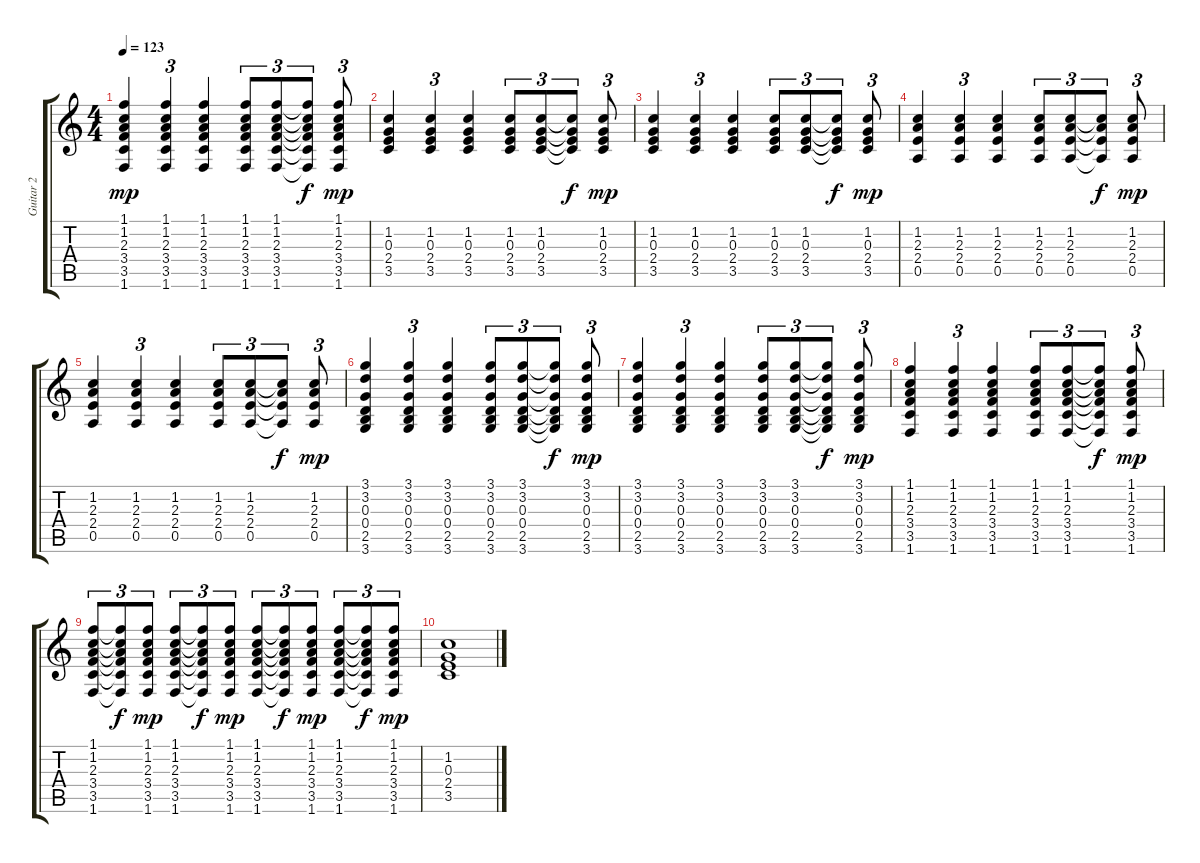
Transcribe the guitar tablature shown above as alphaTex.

\track ("Guitar 2" "Guitar 2") {instrument acousticguitarsteel}
\staff {score tabs}
\tuning (E4 B3 G3 D3 A2 E2) {hide}
\ts (4 4)
\tempo 123
\clef g2
\ks c
(1.1 1.2 2.3 3.4 3.5 1.6).4{dy mp} (1.1 1.2 2.3 3.4 3.5 1.6).4{tu (3 2)} (1.1 1.2 2.3 3.4 3.5 1.6).4 (1.1 1.2 2.3 3.4 3.5 1.6).8{tu (3 2)} (1.1 1.2 2.3 3.4 3.5 1.6).8{tu (3 2)} (1.1{t} 1.2{t} 2.3{t} 3.4{t} 3.5{t} 1.6{t}).8{tu (3 2) dy f} (1.1 1.2 2.3 3.4 3.5 1.6).8{tu (3 2) dy mp} |
(1.2 0.3 2.4 3.5).4 (1.2 0.3 2.4 3.5).4{tu (3 2)} (1.2 0.3 2.4 3.5).4 (1.2 0.3 2.4 3.5).8{tu (3 2)} (1.2 0.3 2.4 3.5).8{tu (3 2)} (1.2{t} 0.3{t} 2.4{t} 3.5{t}).8{tu (3 2) dy f} (1.2 0.3 2.4 3.5).8{tu (3 2) dy mp} |
(1.2 0.3 2.4 3.5).4 (1.2 0.3 2.4 3.5).4{tu (3 2)} (1.2 0.3 2.4 3.5).4 (1.2 0.3 2.4 3.5).8{tu (3 2)} (1.2 0.3 2.4 3.5).8{tu (3 2)} (1.2{t} 0.3{t} 2.4{t} 3.5{t}).8{tu (3 2) dy f} (1.2 0.3 2.4 3.5).8{tu (3 2) dy mp} |
(1.2 2.3 2.4 0.5).4 (1.2 2.3 2.4 0.5).4{tu (3 2)} (1.2 2.3 2.4 0.5).4 (1.2 2.3 2.4 0.5).8{tu (3 2)} (1.2 2.3 2.4 0.5).8{tu (3 2)} (1.2{t} 2.3{t} 2.4{t} 0.5{t}).8{tu (3 2) dy f} (1.2 2.3 2.4 0.5).8{tu (3 2) dy mp} |
(1.2 2.3 2.4 0.5).4 (1.2 2.3 2.4 0.5).4{tu (3 2)} (1.2 2.3 2.4 0.5).4 (1.2 2.3 2.4 0.5).8{tu (3 2)} (1.2 2.3 2.4 0.5).8{tu (3 2)} (1.2{t} 2.3{t} 2.4{t} 0.5{t}).8{tu (3 2) dy f} (1.2 2.3 2.4 0.5).8{tu (3 2) dy mp} |
(3.1 3.2 0.3 0.4 2.5 3.6).4 (3.1 3.2 0.3 0.4 2.5 3.6).4{tu (3 2)} (3.1 3.2 0.3 0.4 2.5 3.6).4 (3.1 3.2 0.3 0.4 2.5 3.6).8{tu (3 2)} (3.1 3.2 0.3 0.4 2.5 3.6).8{tu (3 2)} (3.1{t} 3.2{t} 0.3{t} 0.4{t} 2.5{t} 3.6{t}).8{tu (3 2) dy f} (3.1 3.2 0.3 0.4 2.5 3.6).8{tu (3 2) dy mp} |
(3.1 3.2 0.3 0.4 2.5 3.6).4 (3.1 3.2 0.3 0.4 2.5 3.6).4{tu (3 2)} (3.1 3.2 0.3 0.4 2.5 3.6).4 (3.1 3.2 0.3 0.4 2.5 3.6).8{tu (3 2)} (3.1 3.2 0.3 0.4 2.5 3.6).8{tu (3 2)} (3.1{t} 3.2{t} 0.3{t} 0.4{t} 2.5{t} 3.6{t}).8{tu (3 2) dy f} (3.1 3.2 0.3 0.4 2.5 3.6).8{tu (3 2) dy mp} |
(1.1 1.2 2.3 3.4 3.5 1.6).4 (1.1 1.2 2.3 3.4 3.5 1.6).4{tu (3 2)} (1.1 1.2 2.3 3.4 3.5 1.6).4 (1.1 1.2 2.3 3.4 3.5 1.6).8{tu (3 2)} (1.1 1.2 2.3 3.4 3.5 1.6).8{tu (3 2)} (1.1{t} 1.2{t} 2.3{t} 3.4{t} 3.5{t} 1.6{t}).8{tu (3 2) dy f} (1.1 1.2 2.3 3.4 3.5 1.6).8{tu (3 2) dy mp} |
(1.1 1.2 2.3 3.4 3.5 1.6).8{tu (3 2)} (1.1{t} 1.2{t} 2.3{t} 3.4{t} 3.5{t} 1.6{t}).8{tu (3 2) dy f} (1.1 1.2 2.3 3.4 3.5 1.6).8{tu (3 2) dy mp} (1.1 1.2 2.3 3.4 3.5 1.6).8{tu (3 2)} (1.1{t} 1.2{t} 2.3{t} 3.4{t} 3.5{t} 1.6{t}).8{tu (3 2) dy f} (1.1 1.2 2.3 3.4 3.5 1.6).8{tu (3 2) dy mp} (1.1 1.2 2.3 3.4 3.5 1.6).8{tu (3 2)} (1.1{t} 1.2{t} 2.3{t} 3.4{t} 3.5{t} 1.6{t}).8{tu (3 2) dy f} (1.1 1.2 2.3 3.4 3.5 1.6).8{tu (3 2) dy mp} (1.1 1.2 2.3 3.4 3.5 1.6).8{tu (3 2)} (1.1{t} 1.2{t} 2.3{t} 3.4{t} 3.5{t} 1.6{t}).8{tu (3 2) dy f} (1.1 1.2 2.3 3.4 3.5 1.6).8{tu (3 2) dy mp} |
(1.2 0.3 2.4 3.5).1
